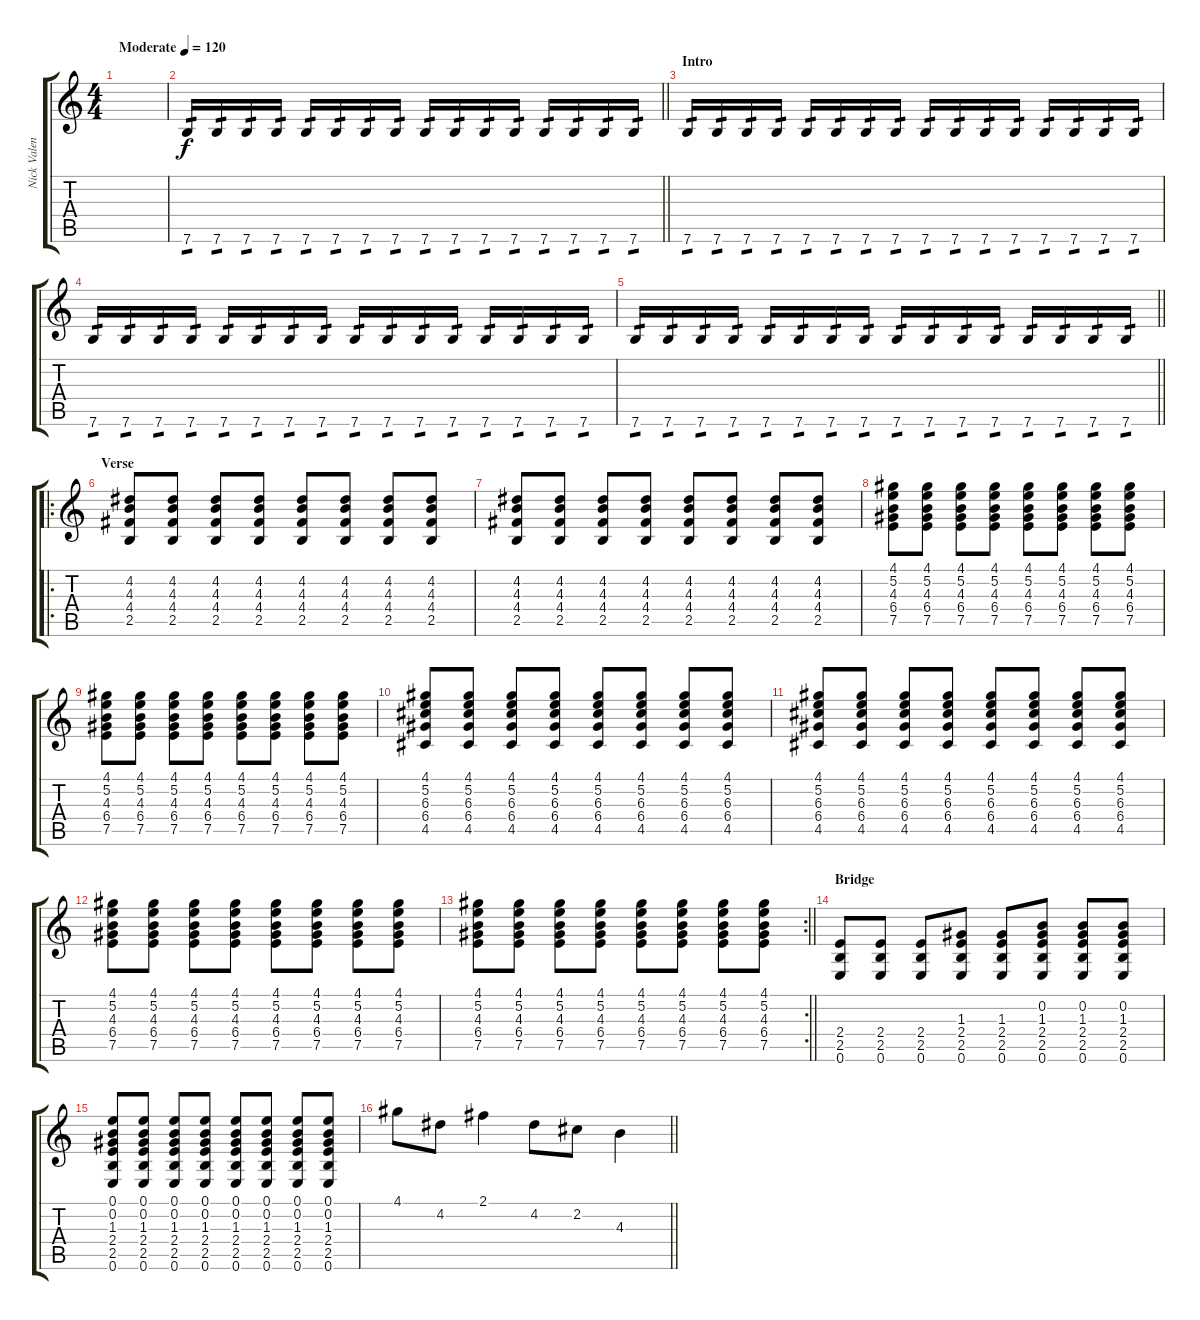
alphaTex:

\track ("Nick Valensi" "Nick Valen") {instrument overdrivenguitar}
\staff {score tabs}
\tuning (E4 B3 G3 D3 A2 E2) {hide}
\ts (4 4)
\tempo (120 "Moderate")
\clef g2
\ks c
|
\barLineRight lightlight
7.6.16{tp 1} 7.6.16{tp 1} 7.6.16{tp 1} 7.6.16{tp 1} 7.6.16{tp 1} 7.6.16{tp 1} 7.6.16{tp 1} 7.6.16{tp 1} 7.6.16{tp 1} 7.6.16{tp 1} 7.6.16{tp 1} 7.6.16{tp 1} 7.6.16{tp 1} 7.6.16{tp 1} 7.6.16{tp 1} 7.6.16{tp 1} |
\section ("" "Intro")
7.6.16{tp 1} 7.6.16{tp 1} 7.6.16{tp 1} 7.6.16{tp 1} 7.6.16{tp 1} 7.6.16{tp 1} 7.6.16{tp 1} 7.6.16{tp 1} 7.6.16{tp 1} 7.6.16{tp 1} 7.6.16{tp 1} 7.6.16{tp 1} 7.6.16{tp 1} 7.6.16{tp 1} 7.6.16{tp 1} 7.6.16{tp 1} |
7.6.16{tp 1} 7.6.16{tp 1} 7.6.16{tp 1} 7.6.16{tp 1} 7.6.16{tp 1} 7.6.16{tp 1} 7.6.16{tp 1} 7.6.16{tp 1} 7.6.16{tp 1} 7.6.16{tp 1} 7.6.16{tp 1} 7.6.16{tp 1} 7.6.16{tp 1} 7.6.16{tp 1} 7.6.16{tp 1} 7.6.16{tp 1} |
\barLineRight lightlight
7.6.16{tp 1} 7.6.16{tp 1} 7.6.16{tp 1} 7.6.16{tp 1} 7.6.16{tp 1} 7.6.16{tp 1} 7.6.16{tp 1} 7.6.16{tp 1} 7.6.16{tp 1} 7.6.16{tp 1} 7.6.16{tp 1} 7.6.16{tp 1} 7.6.16{tp 1} 7.6.16{tp 1} 7.6.16{tp 1} 7.6.16{tp 1} |
\ro
\section ("" "Verse")
(4.2 4.3 4.4 2.5).8 (4.2 4.3 4.4 2.5).8 (4.2 4.3 4.4 2.5).8 (4.2 4.3 4.4 2.5).8 (4.2 4.3 4.4 2.5).8 (4.2 4.3 4.4 2.5).8 (4.2 4.3 4.4 2.5).8 (4.2 4.3 4.4 2.5).8 |
(4.2 4.3 4.4 2.5).8 (4.2 4.3 4.4 2.5).8 (4.2 4.3 4.4 2.5).8 (4.2 4.3 4.4 2.5).8 (4.2 4.3 4.4 2.5).8 (4.2 4.3 4.4 2.5).8 (4.2 4.3 4.4 2.5).8 (4.2 4.3 4.4 2.5).8 |
(4.1 5.2 4.3 6.4 7.5).8 (4.1 5.2 4.3 6.4 7.5).8 (4.1 5.2 4.3 6.4 7.5).8 (4.1 5.2 4.3 6.4 7.5).8 (4.1 5.2 4.3 6.4 7.5).8 (4.1 5.2 4.3 6.4 7.5).8 (4.1 5.2 4.3 6.4 7.5).8 (4.1 5.2 4.3 6.4 7.5).8 |
(4.1 5.2 4.3 6.4 7.5).8 (4.1 5.2 4.3 6.4 7.5).8 (4.1 5.2 4.3 6.4 7.5).8 (4.1 5.2 4.3 6.4 7.5).8 (4.1 5.2 4.3 6.4 7.5).8 (4.1 5.2 4.3 6.4 7.5).8 (4.1 5.2 4.3 6.4 7.5).8 (4.1 5.2 4.3 6.4 7.5).8 |
(4.1 5.2 6.3 6.4 4.5).8 (4.1 5.2 6.3 6.4 4.5).8 (4.1 5.2 6.3 6.4 4.5).8 (4.1 5.2 6.3 6.4 4.5).8 (4.1 5.2 6.3 6.4 4.5).8 (4.1 5.2 6.3 6.4 4.5).8 (4.1 5.2 6.3 6.4 4.5).8 (4.1 5.2 6.3 6.4 4.5).8 |
(4.1 5.2 6.3 6.4 4.5).8 (4.1 5.2 6.3 6.4 4.5).8 (4.1 5.2 6.3 6.4 4.5).8 (4.1 5.2 6.3 6.4 4.5).8 (4.1 5.2 6.3 6.4 4.5).8 (4.1 5.2 6.3 6.4 4.5).8 (4.1 5.2 6.3 6.4 4.5).8 (4.1 5.2 6.3 6.4 4.5).8 |
(4.1 5.2 4.3 6.4 7.5).8 (4.1 5.2 4.3 6.4 7.5).8 (4.1 5.2 4.3 6.4 7.5).8 (4.1 5.2 4.3 6.4 7.5).8 (4.1 5.2 4.3 6.4 7.5).8 (4.1 5.2 4.3 6.4 7.5).8 (4.1 5.2 4.3 6.4 7.5).8 (4.1 5.2 4.3 6.4 7.5).8 |
\rc 2
\barLineRight lightlight
(4.1 5.2 4.3 6.4 7.5).8 (4.1 5.2 4.3 6.4 7.5).8 (4.1 5.2 4.3 6.4 7.5).8 (4.1 5.2 4.3 6.4 7.5).8 (4.1 5.2 4.3 6.4 7.5).8 (4.1 5.2 4.3 6.4 7.5).8 (4.1 5.2 4.3 6.4 7.5).8 (4.1 5.2 4.3 6.4 7.5).8 |
\section ("" "Bridge")
(2.4 2.5 0.6).8 (2.4 2.5 0.6).8 (2.4 2.5 0.6).8 (1.3 2.4 2.5 0.6).8 (1.3 2.4 2.5 0.6).8 (0.2 1.3 2.4 2.5 0.6).8 (0.2 1.3 2.4 2.5 0.6).8 (0.2 1.3 2.4 2.5 0.6).8 |
(0.1 0.2 1.3 2.4 2.5 0.6).8 (0.1 0.2 1.3 2.4 2.5 0.6).8 (0.1 0.2 1.3 2.4 2.5 0.6).8 (0.1 0.2 1.3 2.4 2.5 0.6).8 (0.1 0.2 1.3 2.4 2.5 0.6).8 (0.1 0.2 1.3 2.4 2.5 0.6).8 (0.1 0.2 1.3 2.4 2.5 0.6).8 (0.1 0.2 1.3 2.4 2.5 0.6).8 |
\barLineRight lightlight
4.1.8 4.2.8 2.1.4 4.2.8 2.2.8 4.3.4
